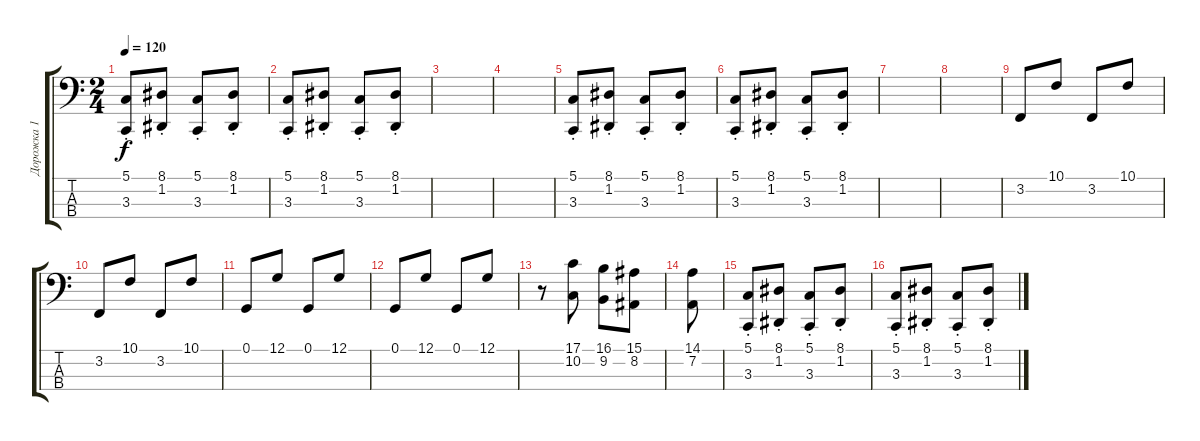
\track ("Дорожка 1" "Дорожка 1") {instrument acousticgrandpiano}
\staff {score tabs}
\tuning (G2 D2 A1 E1) {hide}
\ts (2 4)
\tempo 120
\clef f4
\ks c
(5.1{st} 3.3{st}).8{dy f} (8.1{st} 1.2{st}).8 (5.1{st} 3.3{st}).8 (8.1{st} 1.2{st}).8 |
(5.1{st} 3.3{st}).8 (8.1{st} 1.2{st}).8 (5.1{st} 3.3{st}).8 (8.1 1.2{st}).8 |
|
|
(5.1{st} 3.3{st}).8 (8.1{st} 1.2{st}).8 (5.1{st} 3.3{st}).8 (8.1{st} 1.2{st}).8 |
(5.1{st} 3.3{st}).8 (8.1{st} 1.2{st}).8 (5.1{st} 3.3{st}).8 (8.1 1.2{st}).8 |
|
|
3.2.8 10.1.8 3.2.8 10.1.8 |
3.2.8 10.1.8 3.2.8 10.1.8 |
0.1.8 12.1.8 0.1.8 12.1.8 |
0.1.8 12.1.8 0.1.8 12.1.8 |
r.8 (17.1 10.2).8 (16.1 9.2).8 (15.1 8.2).8 |
(14.1 7.2).8 |
(5.1{st} 3.3{st}).8 (8.1{st} 1.2{st}).8 (5.1{st} 3.3{st}).8 (8.1{st} 1.2{st}).8 |
(5.1{st} 3.3{st}).8 (8.1{st} 1.2{st}).8 (5.1{st} 3.3{st}).8 (8.1{st} 1.2{st}).8
